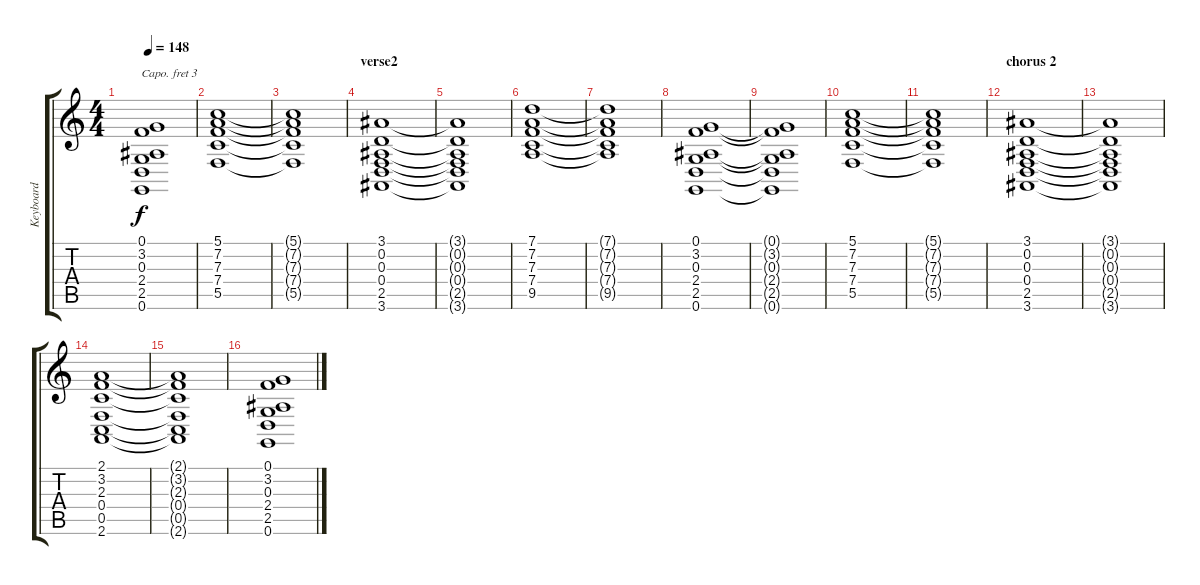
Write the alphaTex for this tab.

\track ("Keyboard" "Keyboard") {instrument pad8sweep}
\staff {score tabs}
\capo 3
\tuning (E4 B3 G3 D3 A2 E2) {hide}
\ts (4 4)
\tempo 148
\clef g2
\ks c
(0.1{t} 3.2{t} 0.3{t} 2.4{t} 2.5{t} 0.6{t}).1{dy f} |
(5.1 7.2 7.3 7.4 5.5).1 |
(5.1{t} 7.2{t} 7.3{t} 7.4{t} 5.5{t}).1 |
\section ("" "verse2")
(3.1 0.2 0.3 0.4 2.5 3.6).1 |
(3.1{t} 0.2{t} 0.3{t} 0.4{t} 2.5{t} 3.6{t}).1 |
(7.1 7.2 7.3 7.4 9.5).1 |
(7.1{t} 7.2{t} 7.3{t} 7.4{t} 9.5{t}).1 |
(0.1 3.2 0.3 2.4 2.5 0.6).1 |
(0.1{t} 3.2{t} 0.3{t} 2.4{t} 2.5{t} 0.6{t}).1 |
(5.1 7.2 7.3 7.4 5.5).1 |
(5.1{t} 7.2{t} 7.3{t} 7.4{t} 5.5{t}).1 |
\section ("" "chorus 2")
(3.1 0.2 0.3 0.4 2.5 3.6).1 |
(3.1{t} 0.2{t} 0.3{t} 0.4{t} 2.5{t} 3.6{t}).1 |
(2.1 3.2 2.3 0.4 0.5 2.6).1 |
(2.1{t} 3.2{t} 2.3{t} 0.4{t} 0.5{t} 2.6{t}).1 |
(0.1 3.2 0.3 2.4 2.5 0.6).1
